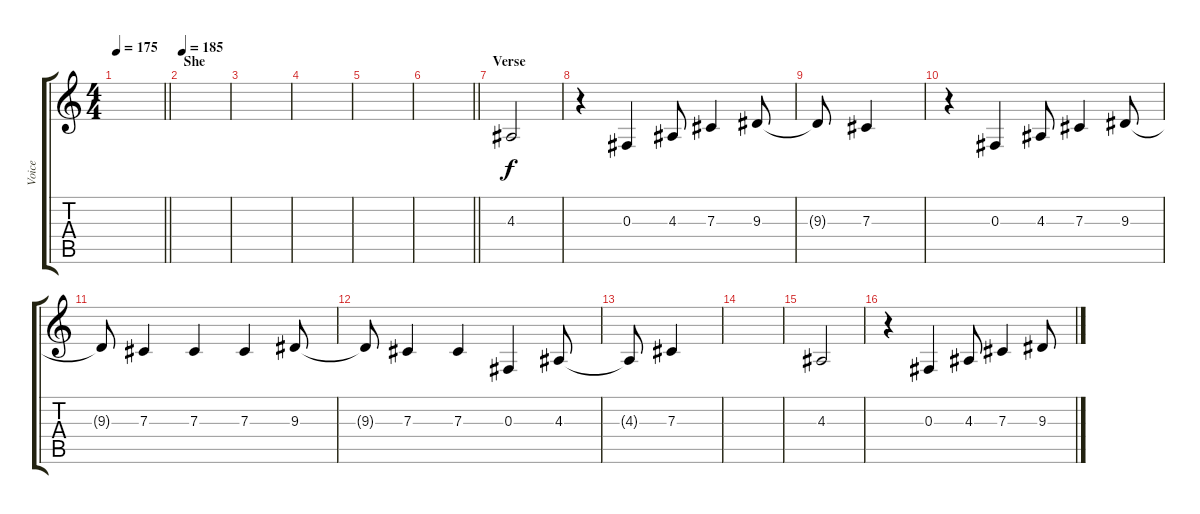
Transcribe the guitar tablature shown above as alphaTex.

\track ("Voice" "Voice") {instrument drawbarorgan}
\staff {score tabs}
\tuning (Eb4 Bb3 Gb3 Db3 Ab2 Eb2) {hide}
\ts (4 4)
\tempo 175
\clef g2
\barLineRight lightlight
\ks c
|
\section ("" "She")
\tempo 185
|
|
|
|
\barLineRight lightlight
|
\section ("" "Verse")
4.3.2 |
r.4 0.3.4 4.3.8 7.3.4 9.3.8 |
9.3{t}.8 7.3.4 |
r.4 0.3.4 4.3.8 7.3.4 9.3.8 |
9.3{t}.8 7.3.4 7.3.4 7.3.4 9.3.8 |
9.3{t}.8 7.3.4 7.3.4 0.3.4 4.3.8 |
4.3{t}.8 7.3.4 |
|
4.3.2 |
r.4 0.3.4 4.3.8 7.3.4 9.3.8
